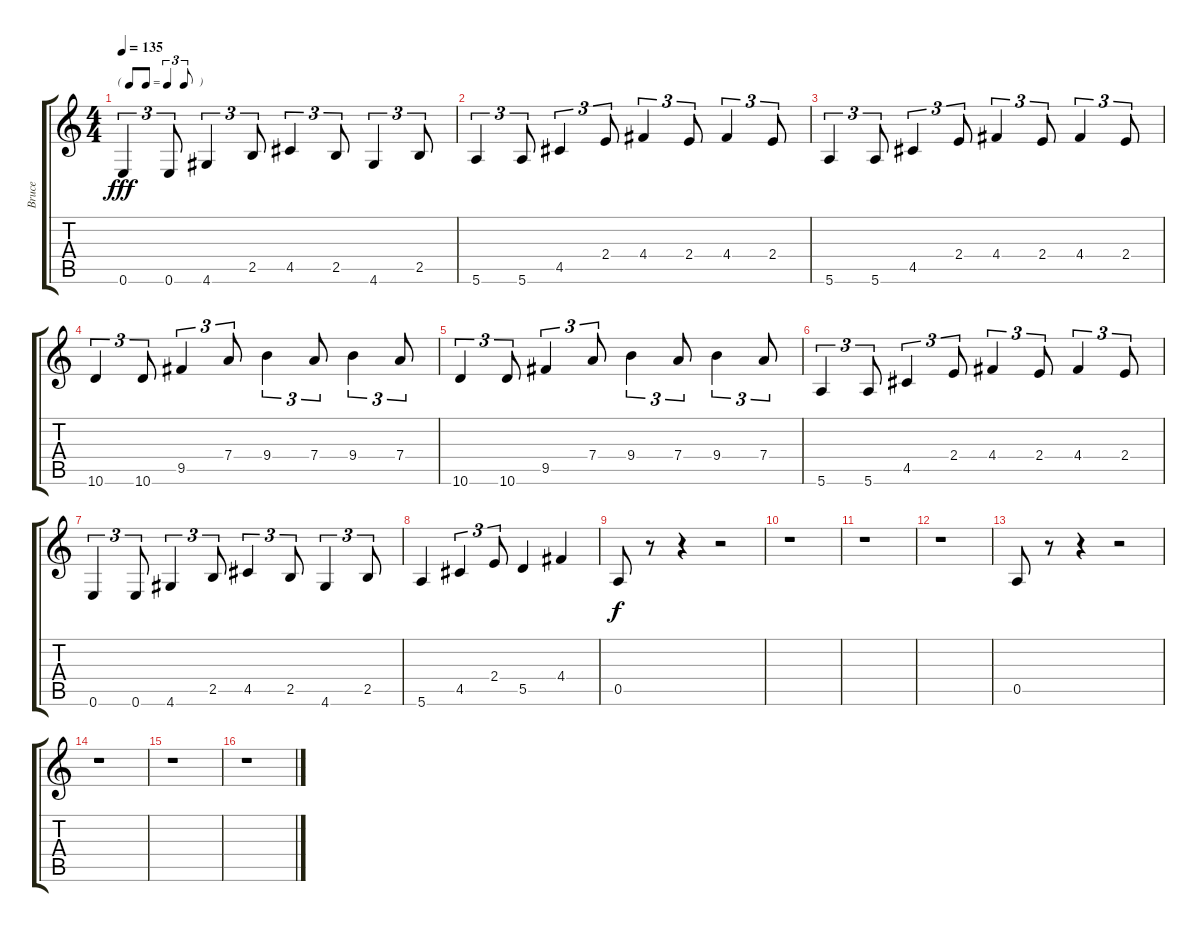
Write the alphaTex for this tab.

\track ("Bruce" "Bruce") {instrument electricguitarmuted}
\staff {score tabs}
\tuning (E4 B3 G3 D3 A2 E2) {hide}
\ts (4 4)
\tf triplet8th
\tempo 135
\clef g2
\ks c
0.6.4{tu (3 2) dy fff} 0.6.8{tu (3 2)} 4.6.4{tu (3 2)} 2.5.8{tu (3 2)} 4.5.4{tu (3 2)} 2.5.8{tu (3 2)} 4.6.4{tu (3 2)} 2.5.8{tu (3 2)} |
5.6.4{tu (3 2)} 5.6.8{tu (3 2)} 4.5.4{tu (3 2)} 2.4.8{tu (3 2)} 4.4.4{tu (3 2)} 2.4.8{tu (3 2)} 4.4.4{tu (3 2)} 2.4.8{tu (3 2)} |
5.6.4{tu (3 2)} 5.6.8{tu (3 2)} 4.5.4{tu (3 2)} 2.4.8{tu (3 2)} 4.4.4{tu (3 2)} 2.4.8{tu (3 2)} 4.4.4{tu (3 2)} 2.4.8{tu (3 2)} |
10.6.4{tu (3 2)} 10.6.8{tu (3 2)} 9.5.4{tu (3 2)} 7.4.8{tu (3 2)} 9.4.4{tu (3 2)} 7.4.8{tu (3 2)} 9.4.4{tu (3 2)} 7.4.8{tu (3 2)} |
10.6.4{tu (3 2)} 10.6.8{tu (3 2)} 9.5.4{tu (3 2)} 7.4.8{tu (3 2)} 9.4.4{tu (3 2)} 7.4.8{tu (3 2)} 9.4.4{tu (3 2)} 7.4.8{tu (3 2)} |
5.6.4{tu (3 2)} 5.6.8{tu (3 2)} 4.5.4{tu (3 2)} 2.4.8{tu (3 2)} 4.4.4{tu (3 2)} 2.4.8{tu (3 2)} 4.4.4{tu (3 2)} 2.4.8{tu (3 2)} |
0.6.4{tu (3 2)} 0.6.8{tu (3 2)} 4.6.4{tu (3 2)} 2.5.8{tu (3 2)} 4.5.4{tu (3 2)} 2.5.8{tu (3 2)} 4.6.4{tu (3 2)} 2.5.8{tu (3 2)} |
5.6.4 4.5.4{tu (3 2)} 2.4.8{tu (3 2)} 5.5.4 4.4.4 |
0.5.8{dy f} r.8 r.4 r.2 |
r.1 |
r.1 |
r.1 |
0.5.8 r.8 r.4 r.2 |
r.1 |
r.1 |
r.1
